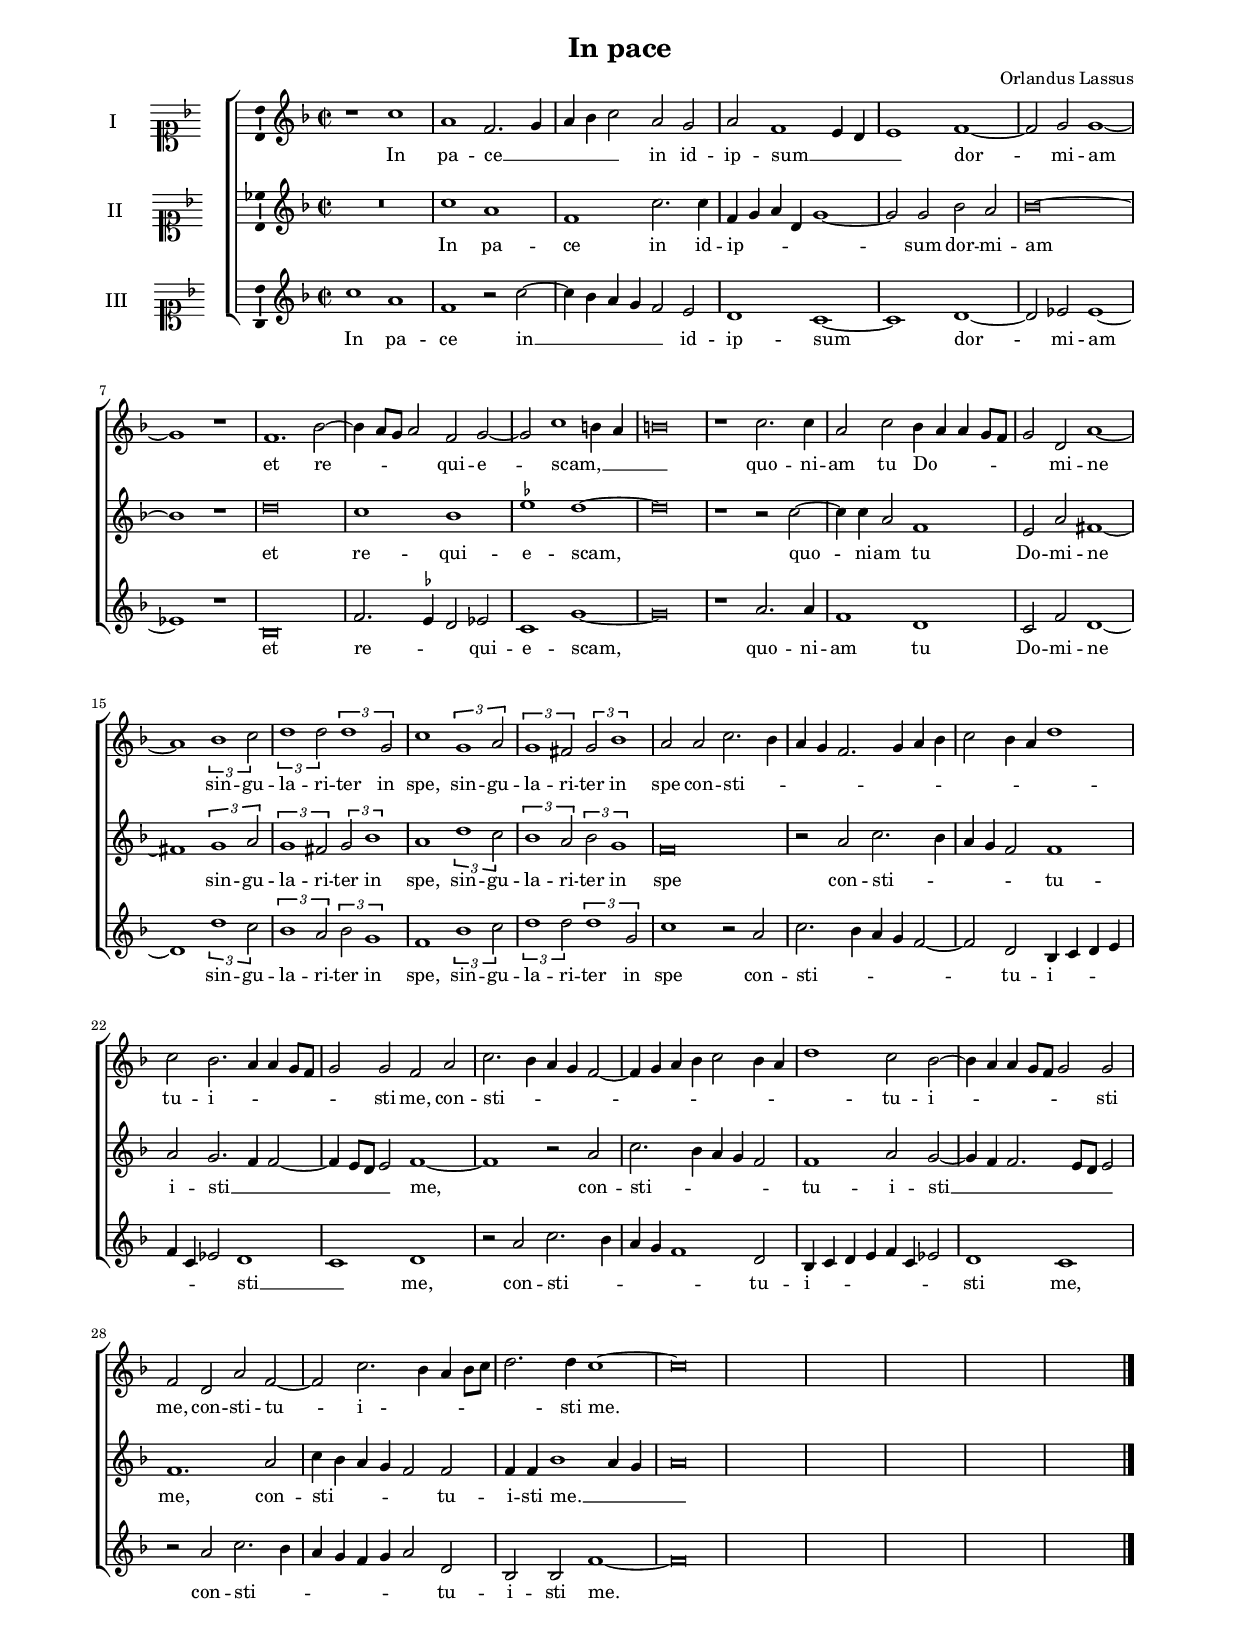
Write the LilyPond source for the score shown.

\header
{
  title="In pace"
  composer="Orlandus Lassus"
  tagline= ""
}

\version "2.24.1"
\include "deutsch.ly"
#(set-global-staff-size 15)
%#(set-default-paper-size "letter")
#(ly:set-option 'point-and-click #f)

	
global = {
	\key f \major
	\time 2/2 \set Score.measureLength = #(ly:make-moment 2/1)
	\skip 1*2*36 \bar "|."
	}

	ficta = { \once \set suggestAccidentals = ##t }
	
	forget = #(define-music-function (music) (ly:music?) #{
		\accidentalStyle forget
		$music
		\accidentalStyle default
		#})


\paper
	{
	top-margin = 1.5 \cm
	bottom-margin = 1.5 \cm
	left-margin = 1.8 \cm
	right-margin = 1.8 \cm
	ragged-bottom = ##f
	ragged-last-bottom = ##t
	print-page-number = ##f
	system-system-spacing = #'((basic-distance . 17) (minimum-distance . 14) (padding . 6) (strechability . 150))
	systems-per-page = 5
%	min-systems-per-page = 3
	}


incipitcantus = \markup { \score {
	{
	\set Staff.instrumentName = \markup { \fontsize #1 "I" }
	\key f \major
	\clef soprano
	s4 \bar ""
	}
	\layout  {
	raggedright = ##t
	indent = 1.2 \cm
	line-width = 1.7\cm
	\context { \Staff \remove Time_signature_engraver }
	\override Staff.Clef.Y-extent = #'(0 . 0)
	}} \hspace #1 }


incipittenor = \markup { \score {
	{
	\set Staff.instrumentName = \markup { \fontsize #1 "II" }
	\key f \major
	\clef soprano
	s4 \bar ""
	}
	\layout  {
	raggedright = ##t
	indent = 1.2 \cm
	line-width = 1.7\cm
	\context { \Staff \remove Time_signature_engraver }
	\override Staff.Clef.Y-extent = #'(0 . 0)
	}} \hspace #1 }


incipitbassus = \markup { \score {
	{
	\set Staff.instrumentName = \markup { \fontsize #1 "III" }
	\key f \major
	\clef soprano
	s4 \bar ""
	}
	\layout  {
	raggedright = ##t
	indent = 1.2 \cm
	line-width = 1.7\cm
	\context { \Staff \remove Time_signature_engraver }
	\override Staff.Clef.Y-extent = #'(0 . 0)
	}} \hspace #1 }


cantus =  \relative c''
	{
	r1 c
	a1 f2. g4
	a4 b c2 a g
	a2 f1 e4 d
%5
	e1 f~ |
	f2 g g1~
	g1 r
	f1. b2~
	b4 a8 g a2 f g~
%10
	g2 c1 h4 a |
	h\breve
	r1 c2. c4
	a2 c b4 a a g8 f
	g2 d a'1~
%15
	a1 \tuplet 3/2 1 { b1 c2 |
	d1 d2 d1 g,2 }
	c1 \tuplet 3/2 1 { g1 a2
	g1 fis2 g b1 }
	a2 a c2. b4
%20
	a4 g f2. g4 a b |
	c2 b4 a d1
	c2 b2. a4 a g8 f
	g2 g f a
	c2. b4 a g f2~
%25
	f4 g a b c2 b4 a |
	d1 c2 b~
	b4 a a g8 f g2 g
	f2 d a' f~
	f2 c'2. b4 a b8 c
%30
	d2. d4 c1~ |
	c\breve |
	}


tenor =  \relative c''
	{
	R\breve
	c1 a
	f1 c'2. c4
	f,4 g a d, g1~
%5
	g2 g b a |
	b\breve~
	b1 r
	d\breve
	c1 b
%10
	\ficta es1 d~ |
	d\breve
	r1 r2 c~
	c4 c a2 f1
	e2 a fis1~
%15
	fis1 \tuplet 3/2 1 { g1 a2 |
	g1 fis2 g b1 }
	a1 \tuplet 3/2 1 { d1 c2
	b1 a2 b g1 }
	f\breve
%20
	r2 a c2. b4 |
	a4 g f2 f1
	a2 g2. f4 f2~
	f4 e8 d e2 f1~
	f1 r2 a
%25
	c2. b4 a g f2 |
	f1 a2 g~
	g4 f f2. e8 d e2
	f1. a2
	c4 b a g f2 f
%30
	f4 f b1 a4 g |
	a\breve |
	}


bassus  =  \relative c''
	{
	c1 a
	f1 r2 c'~
	c4 b a g f2 e
	d1 c~
%5
	c1 d~ |
	d2 es es1~
	es1 r
	b\breve
	f'2. \ficta es4 d2 es!
%10
	c1 g'~ |
	g\breve
	r1 a2. a4
	f1 d
	c2 f d1~
%15
	d1 \tuplet 3/2 1 { d'1 c2 |
	b1 a2 b g1 }
	f1 \tuplet 3/2 1 { b1 c2
	d1 d2 d1 g,2 }
	c1 r2 a
%20
	c2. b4 a g f2~ |
	f2 d b4 c d e
	f4 c es2 d1
	c1 d
	r2 a' c2. b4
%25
	a4 g f1 d2 |
	b4 c d e f c es2
	d1 c
	r2 a' c2. b4
	a4 g f g a2 d,
%30
	b2 b f'1~ |
	f\breve |
	}

lyricscantus = \lyricmode {
	In pa -- ce __ _ _ _ _ 
	in id -- ip -- sum __ _ _ _ dor -- mi -- am
	et re -- _ _ _ qui -- e -- scam, __ _ _ _
	quo -- ni -- am tu Do -- _ _ _ _ _ mi -- ne
	sin -- gu -- la -- ri -- ter in spe,
	sin -- gu -- la -- ri -- ter in spe
	con -- sti -- _ _ _ _ _ _ _ _ _ _ _ tu -- i -- _ _ _ _ _ sti me,
	con -- sti -- _ _ _ _ _ _ _ _ _ _ _ tu -- i -- _ _ _ _ _ sti me,
	con -- sti -- tu -- i -- _ _ _ _ _ sti me.
	}


lyricstenor = \lyricmode {
	In pa -- ce
	in id -- ip -- _ _ _ _ sum dor -- mi -- am
	et re -- qui -- e -- scam,
	quo -- ni -- am tu Do -- mi -- ne
	sin -- gu -- la -- ri -- ter in spe,
	sin -- gu -- la -- ri -- ter in spe
	con -- sti -- _ _ _ _ tu -- i -- sti __ _ _ _ _ _ me,
	con -- sti -- _ _ _ _ tu -- i -- sti __ _ _ _ _ _ me,
	con -- sti -- _ _ _ _ tu -- i -- sti me. __ _ _ _
	}


lyricsbassus = \lyricmode {
	In pa -- ce
	in __ _ _ _ _ id -- ip -- sum dor -- mi -- am
	et re -- _ _ qui -- e -- scam,
	quo -- ni -- am tu Do -- mi -- ne
	sin -- gu -- la -- ri -- ter in spe,
	sin -- gu -- la -- ri -- ter in spe
	con -- sti -- _ _ _ _ tu -- i -- _ _ _ _ _ _ sti __ _ me,
	con -- sti -- _ _ _ _ tu -- i -- _ _ _ _ _ _ sti me,
	con -- sti -- _ _ _ _ _ _ tu -- i -- sti me.
	}


\score
{  
	\transpose f f {
	\new ChoirStaff \with { \override StaffGrouper.staff-staff-spacing.basic-distance = #12 }
	<<

	\new Staff << \global
	\new Voice="v1" {
		\set Staff.instrumentName=\incipitcantus
		\set Staff.midiInstrument = "reed organ"
		\clef "violin"
		\cantus }
	\new Lyrics \lyricsto "v1" {\lyricscantus }
	>>


	\new Staff << \global
	\new Voice="v3" {
		\set Staff.instrumentName=\incipittenor
		\set Staff.midiInstrument = "reed organ"
		\clef "violin"
		\tenor }
	\new Lyrics \lyricsto "v3" {\lyricstenor }
	>>


	\new Staff << \global
	\new Voice="v4" {
		\set Staff.instrumentName=\incipitbassus
		\set Staff.midiInstrument = "reed organ"
		\clef "violin" 
		\bassus }
	\new Lyrics \lyricsto "v4" {\lyricsbassus}
	>>

	>>
	} % transpose

	\layout
	{
	indent = 2.2 \cm
%	\context { \Lyrics \override VerticalAxisGroup.nonstaff-relatedstaff-spacing.padding = #1.5 }
%	\context { \Lyrics \override LyricText.font-size = #1 }
	\context { \Staff \override TimeSignature.break-visibility = #end-of-line-invisible }
	\context { \Staff \consists Ambitus_engraver }
	\context { \Score \override BarNumber.padding = #2 }
	\context { \Voice \override NoteHead.style = #'baroque }
	}

\midi
	{
	\tempo 2 = 90
	}
	
}


% EOF
